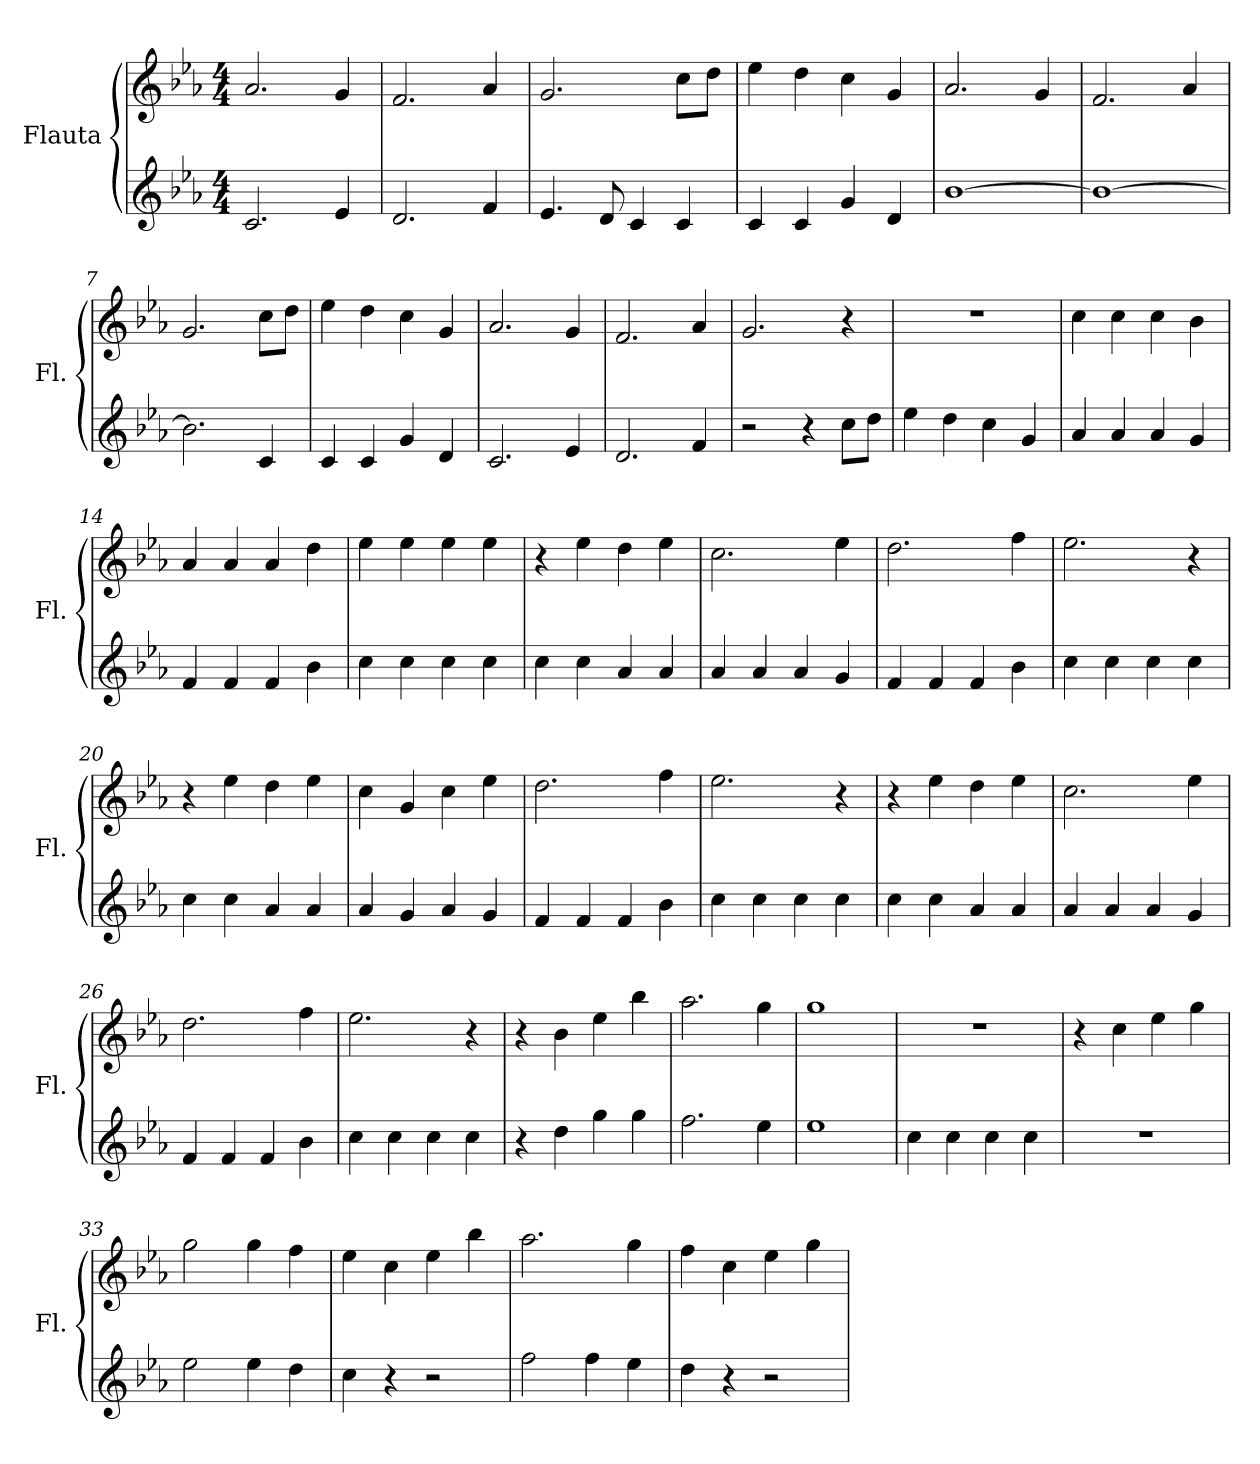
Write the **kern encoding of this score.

**kern	**kern
*part2	*part1
*staff2	*staff1
*I"Flauta	*I"Flauta
*I'Fl.	*I'Fl.
*clefG2	*clefG2
*k[b-e-a-]	*k[b-e-a-]
*M4/4	*M4/4
=1	=1
2.c/	2.a-/
4e-/	4g/
=2	=2
2.d/	2.f/
4f/	4a-/
=3	=3
4.e-/	2.g/
8d/	.
4c/	.
4c/	8cc\L
.	8dd\J
=4	=4
4c/	4ee-\
4c/	4dd\
4g/	4cc\
4d/	4g/
=5	=5
[1b-	2.a-/
.	4g/
=6	=6
1b-_	2.f/
.	4a-/
=7	=7
2.b-\]	2.g/
4c/	8cc\L
.	8dd\J
=8	=8
4c/	4ee-\
4c/	4dd\
4g/	4cc\
4d/	4g/
!!LO:LB:g=z
=9	=9
2.c/	2.a-/
4e-/	4g/
=10	=10
2.d/	2.f/
4f/	4a-/
=11	=11
2r	2.g/
4r	.
8cc\L	4r
8dd\J	.
=12	=12
4ee-\	1r
4dd\	.
4cc\	.
4g/	.
=13	=13
4a-/	4cc\
4a-/	4cc\
4a-/	4cc\
4g/	4b-\
=14	=14
4f/	4a-/
4f/	4a-/
4f/	4a-/
4b-\	4dd\
=15	=15
4cc\	4ee-\
4cc\	4ee-\
4cc\	4ee-\
4cc\	4ee-\
=16	=16
4cc\	4r
4cc\	4ee-\
4a-/	4dd\
4a-/	4ee-\
=17	=17
4a-/	2.cc\
4a-/	.
4a-/	.
4g/	4ee-\
!!LO:LB:g=z
=18	=18
4f/	2.dd\
4f/	.
4f/	.
4b-\	4ff\
=19	=19
4cc\	2.ee-\
4cc\	.
4cc\	.
4cc\	4r
=20	=20
4cc\	4r
4cc\	4ee-\
4a-/	4dd\
4a-/	4ee-\
=21	=21
4a-/	4cc\
4g/	4g/
4a-/	4cc\
4g/	4ee-\
=22	=22
4f/	2.dd\
4f/	.
4f/	.
4b-\	4ff\
=23	=23
4cc\	2.ee-\
4cc\	.
4cc\	.
4cc\	4r
=24	=24
4cc\	4r
4cc\	4ee-\
4a-/	4dd\
4a-/	4ee-\
=25	=25
4a-/	2.cc\
4a-/	.
4a-/	.
4g/	4ee-\
!!LO:LB:g=z
=26	=26
4f/	2.dd\
4f/	.
4f/	.
4b-\	4ff\
=27	=27
4cc\	2.ee-\
4cc\	.
4cc\	.
4cc\	4r
=28	=28
4r	4r
4dd\	4b-\
4gg\	4ee-\
4gg\	4bb-\
=29	=29
2.ff\	2.aa-\
4ee-\	4gg\
=30	=30
1ee-	1gg
=31	=31
4cc\	1r
4cc\	.
4cc\	.
4cc\	.
=32	=32
1r	4r
.	4cc\
.	4ee-\
.	4gg\
=33	=33
2ee-\	2gg\
4ee-\	4gg\
4dd\	4ff\
=34	=34
4cc\	4ee-\
4r	4cc\
2r	4ee-\
.	4bb-\
!!LO:LB:g=z
=35	=35
2ff\	2.aa-\
4ff\	.
4ee-\	4gg\
=36	=36
4dd\	4ff\
4r	4cc\
2r	4ee-\
.	4gg\
=	=
*-	*-
